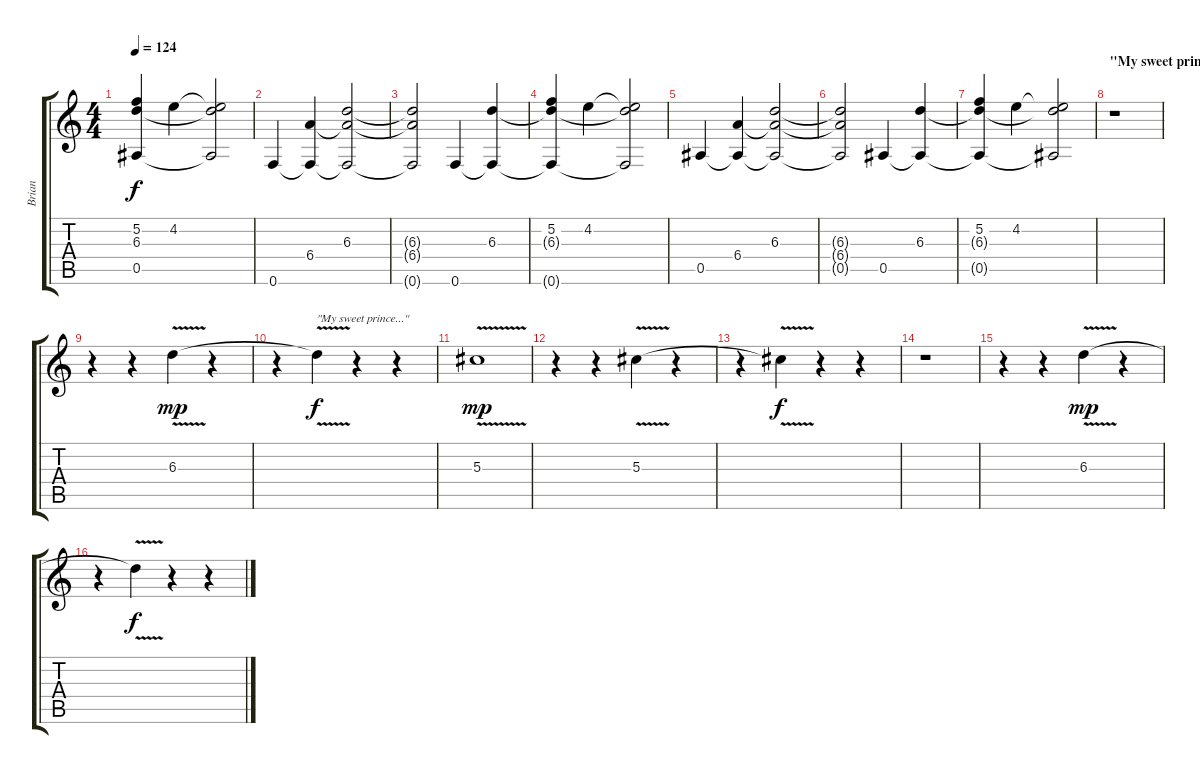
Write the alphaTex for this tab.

\track ("Brian" "Brian") {instrument electricguitarclean}
\staff {score tabs}
\tuning (F4 C4 Ab3 Eb3 Bb2 F2) {hide}
\ts (4 4)
\tempo 124
\clef g2
\ks c
(5.2 6.3{t} 0.5{t}).4{dy f} 4.2.4 (4.2{t} 6.3{t} 0.5{t}).2 |
0.6.4 (6.4 0.6{t}).4 (6.3 6.4{t} 0.6{t}).2 |
(6.3{t} 6.4{t} 0.6{t}).2 0.6.4 (6.3 0.6{t}).4 |
(5.2 6.3{t} 0.6{t}).4 4.2.4 (4.2{t} 6.3{t} 0.6{t}).2 |
0.5.4 (6.4 0.5{t}).4 (6.3 6.4{t} 0.5{t}).2 |
(6.3{t} 6.4{t} 0.5{t}).2 0.5.4 (6.3 0.5{t}).4 |
(5.2 6.3{t} 0.5{t}).4 4.2.4 (4.2{t} 6.3{t} 0.5{t}).2 |
\section ("" "\"My sweet prince...\" part")
r.1 |
r.4 r.4 6.3{v}.4{dy mp} r.4 |
r.4 6.3{t}.4{txt "\"My sweet prince...\"" dy f} r.4 r.4 |
5.3{v}.1{dy mp} |
r.4 r.4 5.3{v}.4 r.4 |
r.4 5.3{t}.4{dy f} r.4 r.4 |
r.1 |
r.4 r.4 6.3{v}.4{dy mp} r.4 |
r.4 6.3{t}.4{dy f} r.4 r.4
